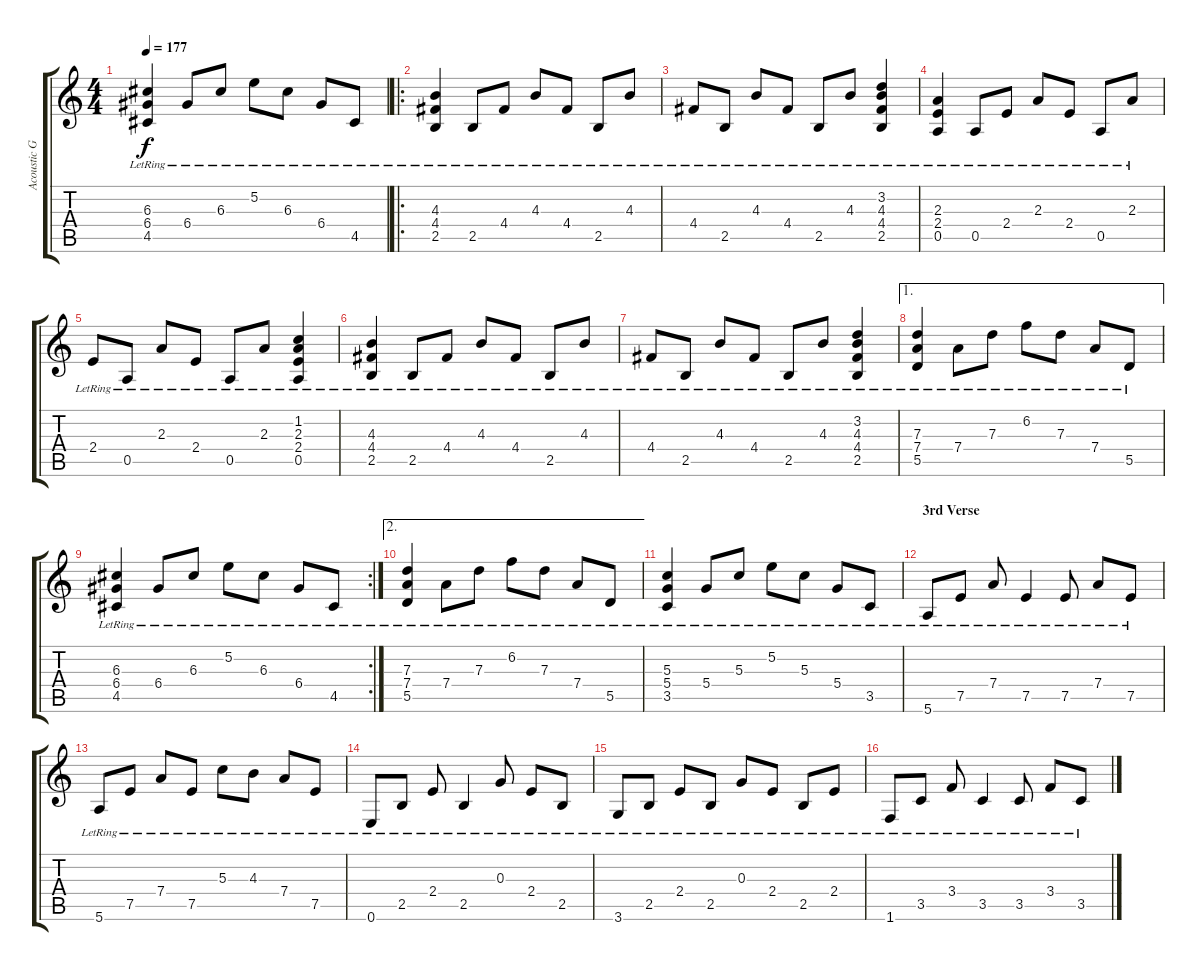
\track ("Acoustic Guitar" "Acoustic G") {instrument acousticguitarsteel}
\staff {score tabs}
\tuning (E4 B3 G3 D3 A2 E2) {hide}
\ts (4 4)
\tempo 177
\clef g2
\ks c
(6.3{lr} 6.4{lr} 4.5{lr}).4{dy f} 6.4{lr}.8 6.3{lr}.8 5.2{lr}.8 6.3{lr}.8 6.4{lr}.8 4.5{lr}.8 |
\ro
(4.3{lr} 4.4{lr} 2.5{lr}).4 2.5{lr}.8 4.4{lr}.8 4.3{lr}.8 4.4{lr}.8 2.5{lr}.8 4.3{lr}.8 |
4.4{lr}.8 2.5{lr}.8 4.3{lr}.8 4.4{lr}.8 2.5{lr}.8 4.3{lr}.8 (3.2{lr} 4.3{lr} 4.4{lr} 2.5{lr}).4 |
(2.3{lr} 2.4{lr} 0.5{lr}).4 0.5{lr}.8 2.4{lr}.8 2.3{lr}.8 2.4{lr}.8 0.5{lr}.8 2.3{lr}.8 |
2.4{lr}.8 0.5{lr}.8 2.3{lr}.8 2.4{lr}.8 0.5{lr}.8 2.3{lr}.8 (1.2{lr} 2.3{lr} 2.4{lr} 0.5{lr}).4 |
(4.3{lr} 4.4{lr} 2.5{lr}).4 2.5{lr}.8 4.4{lr}.8 4.3{lr}.8 4.4{lr}.8 2.5{lr}.8 4.3{lr}.8 |
4.4{lr}.8 2.5{lr}.8 4.3{lr}.8 4.4{lr}.8 2.5{lr}.8 4.3{lr}.8 (3.2{lr} 4.3{lr} 4.4{lr} 2.5{lr}).4 |
\ae 1
(7.3{lr} 7.4{lr} 5.5{lr}).4 7.4{lr}.8 7.3{lr}.8 6.2{lr}.8 7.3{lr}.8 7.4{lr}.8 5.5{lr}.8 |
\rc 2
(6.3{lr} 6.4{lr} 4.5{lr}).4 6.4{lr}.8 6.3{lr}.8 5.2{lr}.8 6.3{lr}.8 6.4{lr}.8 4.5{lr}.8 |
\ae 2
(7.3{lr} 7.4{lr} 5.5{lr}).4 7.4{lr}.8 7.3{lr}.8 6.2{lr}.8 7.3{lr}.8 7.4{lr}.8 5.5{lr}.8 |
(5.3{lr} 5.4{lr} 3.5{lr}).4 5.4{lr}.8 5.3{lr}.8 5.2{lr}.8 5.3{lr}.8 5.4{lr}.8 3.5{lr}.8 |
\section ("" "3rd Verse")
5.6{lr}.8 7.5{lr}.8 7.4{lr}.8 7.5{lr}.4 7.5{lr}.8 7.4{lr}.8 7.5{lr}.8 |
5.6{lr}.8 7.5{lr}.8 7.4{lr}.8 7.5{lr}.8 5.3{lr}.8 4.3{lr}.8 7.4{lr}.8 7.5{lr}.8 |
0.6{lr}.8 2.5{lr}.8 2.4{lr}.8 2.5{lr}.4 0.3{lr}.8 2.4{lr}.8 2.5{lr}.8 |
3.6{lr}.8 2.5{lr}.8 2.4{lr}.8 2.5{lr}.8 0.3{lr}.8 2.4{lr}.8 2.5{lr}.8 2.4{lr}.8 |
1.6{lr}.8 3.5{lr}.8 3.4{lr}.8 3.5{lr}.4 3.5{lr}.8 3.4{lr}.8 3.5{lr}.8
